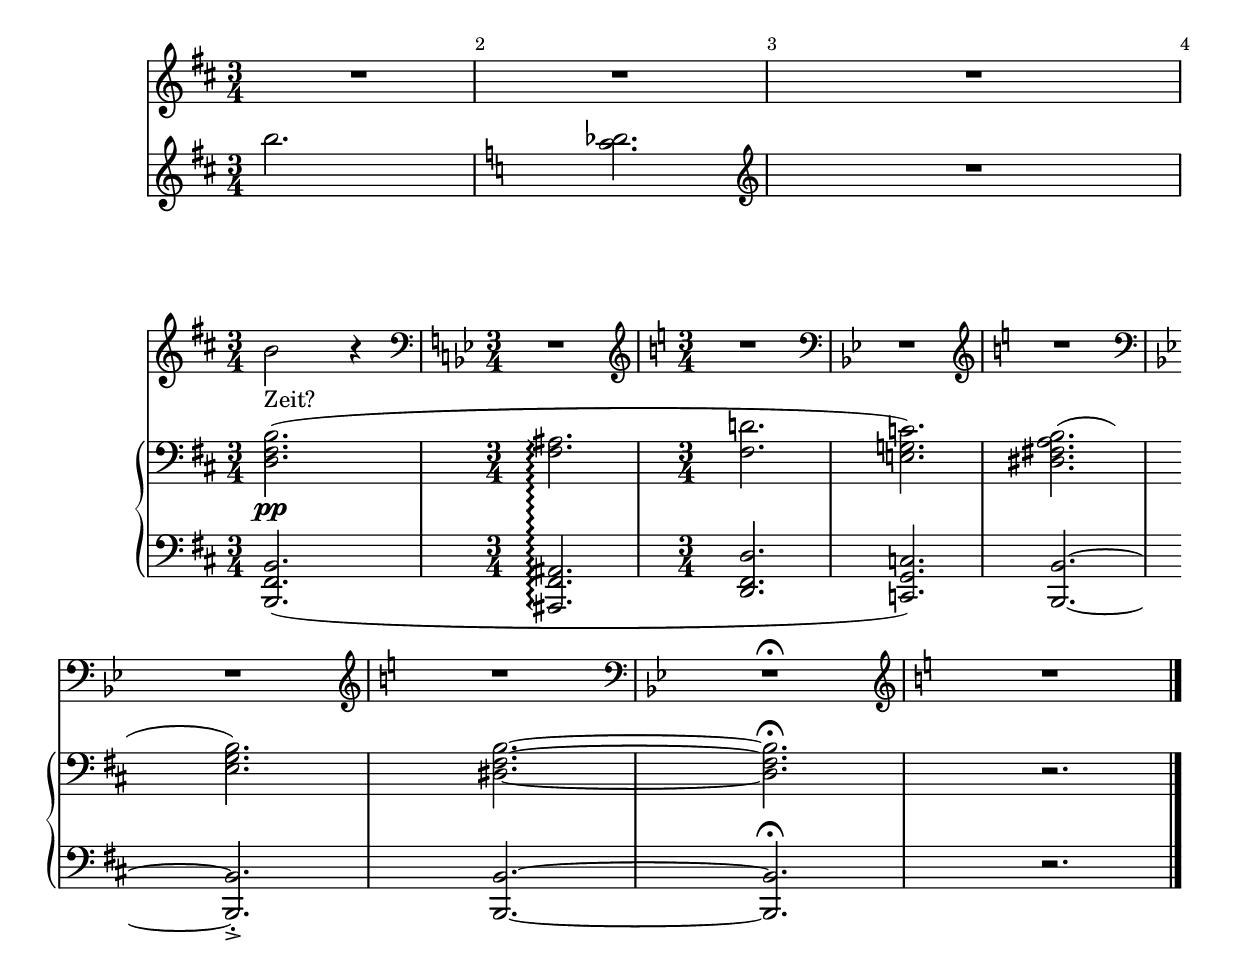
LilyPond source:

\version "2.16.0"

#(set-global-staff-size 20)

\version "2.16.0"

#(define (sort-by-X-coord sys grob-lst)
"Arranges a list of grobs in ascending order by their X-coordinates"
   (let* ((X-coord (lambda (x) (ly:grob-relative-coordinate x sys X)))
          (comparator (lambda (p q) (< (X-coord p) (X-coord q)))))

     (sort grob-lst comparator)))

#(define (find-bounding-grobs note-column grob-lst)
   (let* ((sys (ly:grob-system note-column))
          (X-coord (lambda (n) (ly:grob-relative-coordinate n sys X)))
          (note-column-X (X-coord note-column)))

      (define (helper lst)
        (if (and (< (X-coord (car lst)) note-column-X)
                 (> (X-coord (cadr lst)) note-column-X))
            (cons (car lst) (cadr lst))
            (if (null? (cddr lst))
                (cons note-column note-column)
                (helper (cdr lst)))))

      (helper grob-lst)))

#(define (read-out ls1 ls2 ls3 symbol)
"Filters all elements of ls1 from ls2 and appends it to ls3"
(set! ls3 (append ls3 (filter (lambda (x) (eq? (car ls1) (symbol x))) ls2)))
  (if (null? (cdr ls1))
      ls3
      (read-out (cdr ls1) ls2 ls3 symbol)))

#(define ((center-note-column x-offs) grob)
     (let* ((sys (ly:grob-system grob))
            (elements-lst (ly:grob-array->list (ly:grob-object sys 'all-elements)))
            (grob-name (lambda (x) (assq-ref (ly:grob-property x 'meta) 'name)))
            (X-extent (lambda (q) (ly:grob-extent q sys X)))
      ;; NoteColumn
            (note-column-coord (ly:grob-relative-coordinate grob sys X))
            (grob-ext (X-extent grob))
            (grob-length (interval-length grob-ext))
      ;; NoteHeads
            (note-heads (ly:grob-object grob 'note-heads))
            (note-heads-grobs (if (not (null? note-heads))
                         (ly:grob-array->list note-heads)
                         '()))
            (one-note-head (if (not (null? note-heads-grobs))
                        (car note-heads-grobs)
                        '()))
            (one-note-head-length (if (not (null? one-note-head))
                             (interval-length (X-extent one-note-head)) ;; NB
                             0))
      ;; Stem
            (stem (ly:grob-object grob 'stem))
            (stem-dir (ly:grob-property stem 'direction))
            (stem-length-x (interval-length (X-extent stem))) ;; NB
      ;; DotColumn
            (dot-column (ly:note-column-dot-column grob))
      ;; AccidentalPlacement
            (accidental-placement (ly:note-column-accidentals grob))
      ;; Arpeggio
            (arpeggio (ly:grob-object grob 'arpeggio))
      ;; Rest
            (rest (ly:grob-object grob 'rest))
      ;; Grobs to center between
            (args (list 'BarLine
                        'Clef
                        'KeySignature
                        'KeyCancellation
                        'TimeSignature))
            (grob-lst (read-out args elements-lst '() grob-name))
            (new-grob-lst (remove (lambda (x) (interval-empty? (X-extent x))) grob-lst))
            (sorted-grob-lst (sort-by-X-coord sys new-grob-lst))
      ;; Bounds
            (bounds (find-bounding-grobs grob sorted-grob-lst))
            (left (cdr (X-extent (car bounds))))
            (right (car (X-extent (cdr bounds))))

            (basic-offset
              (- (average left right)
                 (interval-center (X-extent grob))
                 (* -1 x-offs)))
            (dir-correction
              (if (> grob-length one-note-head-length)
                  (* stem-dir (* -2 stem-length-x) grob-length)
                  0))

            ) ;; End of Defs in let*

   ;; Calculation
   (begin
     (for-each
       (lambda (x)
         (cond ((ly:grob? x)
          (ly:grob-translate-axis!
            x
            (- basic-offset dir-correction)
            X))))
        (list
          (cond ((not (null? note-heads)) grob))
          dot-column accidental-placement arpeggio rest))
  )))

#(define centerNoteColumnOn #{ \override Staff.NoteColumn.after-line-breaking = #(center-note-column 0) #})

#(define centerNoteColumnOff #{ \revert Staff.NoteColumn.after-line-breaking #})

#(define onceCenterNoteColumn (define-music-function (parser location x-offs)(number?)
#{
        \once \override Staff.NoteColumn.after-line-breaking = #(center-note-column x-offs)
#}))


\paper {
        ragged-right = ##f
}
%%{
% tiny example:

   <<
   \new Staff
   { \time 3/4 \key b\minor R2.*3 }
   \new Staff
   {
     \time 3/4 \key b\minor b''2.
     \key a\minor \onceCenterNoteColumn #0 <a'' bes''>2.
     \clef "treble" R
   }
   >>
%}
%%{
% full test:
\layout {
        %indent = 0
    \context {
      \Score
      \override NonMusicalPaperColumn.line-break-permission = ##f
      \override BarNumber.break-visibility = #'#(#t #t #t)
    }
    \context {
      \Staff
      %\remove Time_signature_engraver
      %\remove Key_engraver
      %\remove Clef_engraver
    }
}

\markup \vspace #2

testVoice = \relative c' {
        \key b\minor
        \time 3/4
        b'2_"Zeit?" r4
        \key g\minor
        \time 3/4
        \clef "bass"
        R2.
        \key a\minor
        \time 3/4
        \clef "treble"
        R2.
        \key g\minor
        \clef "bass"
        R2.
        \key a\minor
        \clef "treble"
%5
        R2. \break
        \key g\minor
        \clef "bass"
        R2.
        \key a\minor
        \clef "treble"
%7
        R2.
        \key g\minor
        \clef "bass"
        R2.*1\fermataMarkup
        \key a\minor
        \clef "treble"
        R
        \bar "|."
}

voice = \relative c' {
        \key b\minor
        \time 3/4
        b'2 r4
        R2.*6
        R2.*1\fermataMarkup
        R
        \bar "|."
}

pUp = \relative c' {
        \key b\minor
        \clef "bass"
        \time 3/4

%        \stemUp

        <d, fis b>2.\pp  (
        \centerNoteColumnOn
        \once \override Score.Arpeggio.padding = #-1.5
        \set Score.connectArpeggios = ##t
        <fis ais>\arpeggio
        <fis d'!>
        <e! g! c!>  )
%5
        \onceCenterNoteColumn #-0.4
        <dis fis! a b> (
        <e g b> )
%7
        <dis fis b> ~
        <dis fis b>\fermata
        r
}

pDown = \relative c' {
        \key b\minor
        \clef "bass"
        \time 3/4
        <b,, fis' b>2. ( |
        \centerNoteColumnOn
        <ais fis' ais>\arpeggio |
        <d fis d'>  |
        <c g' c> ) |
%5
\onceCenterNoteColumn #-0.4
        <b b'> ~ |
        <b b'>-.-> |
%7
        <b b'> ~ |
        <b b'>\fermata |
        r
}
\score {
  <<
    \new Staff %\voice
               \testVoice
    \new PianoStaff <<
        \new Staff <<
           \pUp
        >>
        \new Staff <<
           \pDown
        >>
        >>
  >>
  \layout {
    \context {
      \Score
      \remove "Bar_number_engraver"
    }
  }
}
%}
